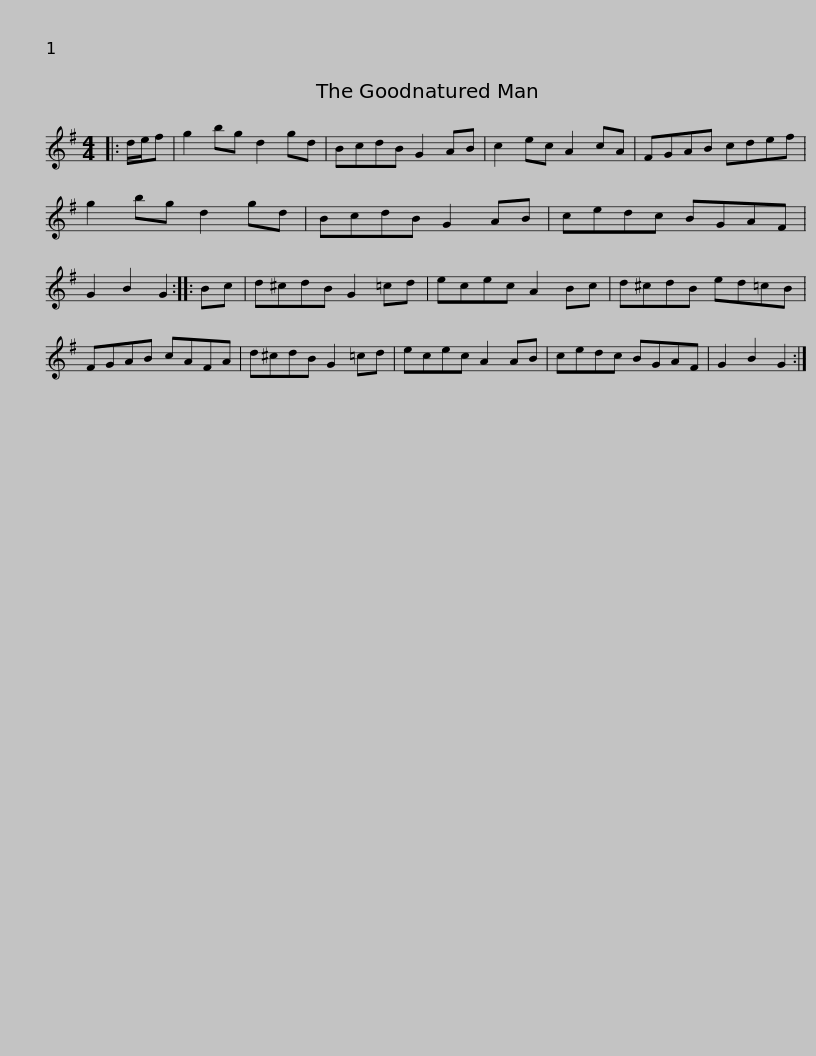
X:1
L:1/8
M:4/4
I:linebreak $
K:G
V:1 treble
V:1
|: d/e/f | g2 bg d2 gd | BcdB G2 AB | c2 ec A2 cA | FGAB cdef | %5
 g2 bg d2 gd |$ BcdB G2 AB | cedc BGAF | G2 B2 G2 :: Bc | %10
 d^cdB G2 =cd | ecec A2 Bc |$ d^cdB ed=cB | FGAB cAFA | d^cdB G2 =cd | %15
 ecec A2 AB | cedc BGAF | G2 B2 G2 :| %18
